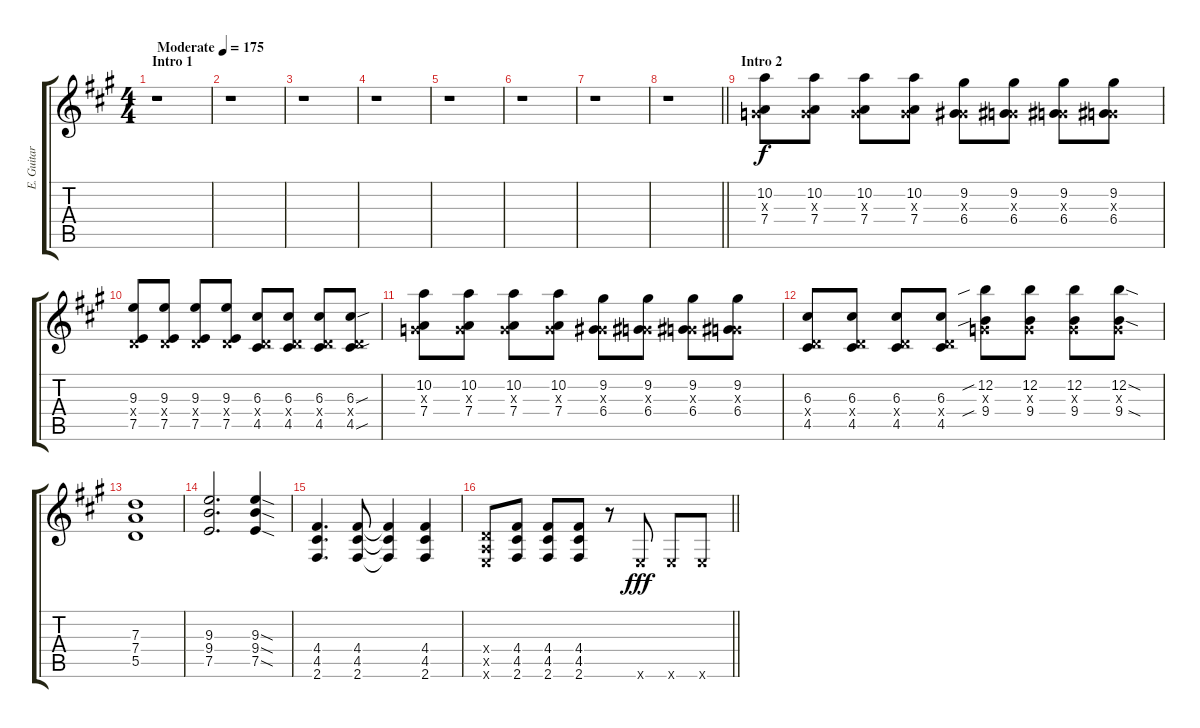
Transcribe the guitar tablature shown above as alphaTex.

\track ("E. Guitar III" "E. Guitar ") {instrument overdrivenguitar}
\staff {score tabs}
\tuning (E4 B3 G3 D3 A2 E2) {hide}
\ts (4 4)
\section ("" "Intro 1")
\tempo (175 "Moderate")
\clef g2
\ks a
r.1{dy f instrument overdrivenguitar} |
r.1 |
r.1 |
r.1 |
r.1 |
r.1 |
r.1 |
\barLineRight lightlight
r.1 |
\section ("" "Intro 2")
(10.2 0.3{x} 7.4).8 (10.2 0.3{x} 7.4).8 (10.2 0.3{x} 7.4).8 (10.2 0.3{x} 7.4).8 (9.2 0.3{x} 6.4).8 (9.2 0.3{x} 6.4).8 (9.2 0.3{x} 6.4).8 (9.2 0.3{x} 6.4).8 |
(9.3 0.4{x} 7.5).8 (9.3 0.4{x} 7.5).8 (9.3 0.4{x} 7.5).8 (9.3 0.4{x} 7.5).8 (6.3 0.4{x} 4.5).8 (6.3 0.4{x} 4.5).8 (6.3 0.4{x} 4.5).8 (6.3{sou} 0.4{x} 4.5{sou}).8 |
(10.2 0.3{x} 7.4).8 (10.2 0.3{x} 7.4).8 (10.2 0.3{x} 7.4).8 (10.2 0.3{x} 7.4).8 (9.2 0.3{x} 6.4).8 (9.2 0.3{x} 6.4).8 (9.2 0.3{x} 6.4).8 (9.2 0.3{x} 6.4).8 |
(6.3 0.4{x} 4.5).8 (6.3 0.4{x} 4.5).8 (6.3 0.4{x} 4.5).8 (6.3 0.4{x} 4.5).8 (12.2{sib} 0.3{x} 9.4{sib}).8 (12.2 0.3{x} 9.4).8 (12.2 0.3{x} 9.4).8 (12.2{sod} 0.3{x} 9.4{sod}).8 |
(7.3 7.4 5.5).1 |
(9.3 9.4 7.5).2{d} (9.3{sod} 9.4{sod} 7.5{sod}).4 |
(4.4 4.5 2.6).4{d} (4.4 4.5 2.6).8 (4.4{t} 4.5{t} 2.6{t}).4 (4.4 4.5 2.6).4 |
\barLineRight lightlight
(0.4{x} 0.5{x} 0.6{x}).8 (4.4 4.5 2.6).8 (4.4 4.5 2.6).8 (4.4 4.5 2.6).8 r.8 0.6{x}.8{dy fff} 0.6{x}.8 0.6{x}.8
